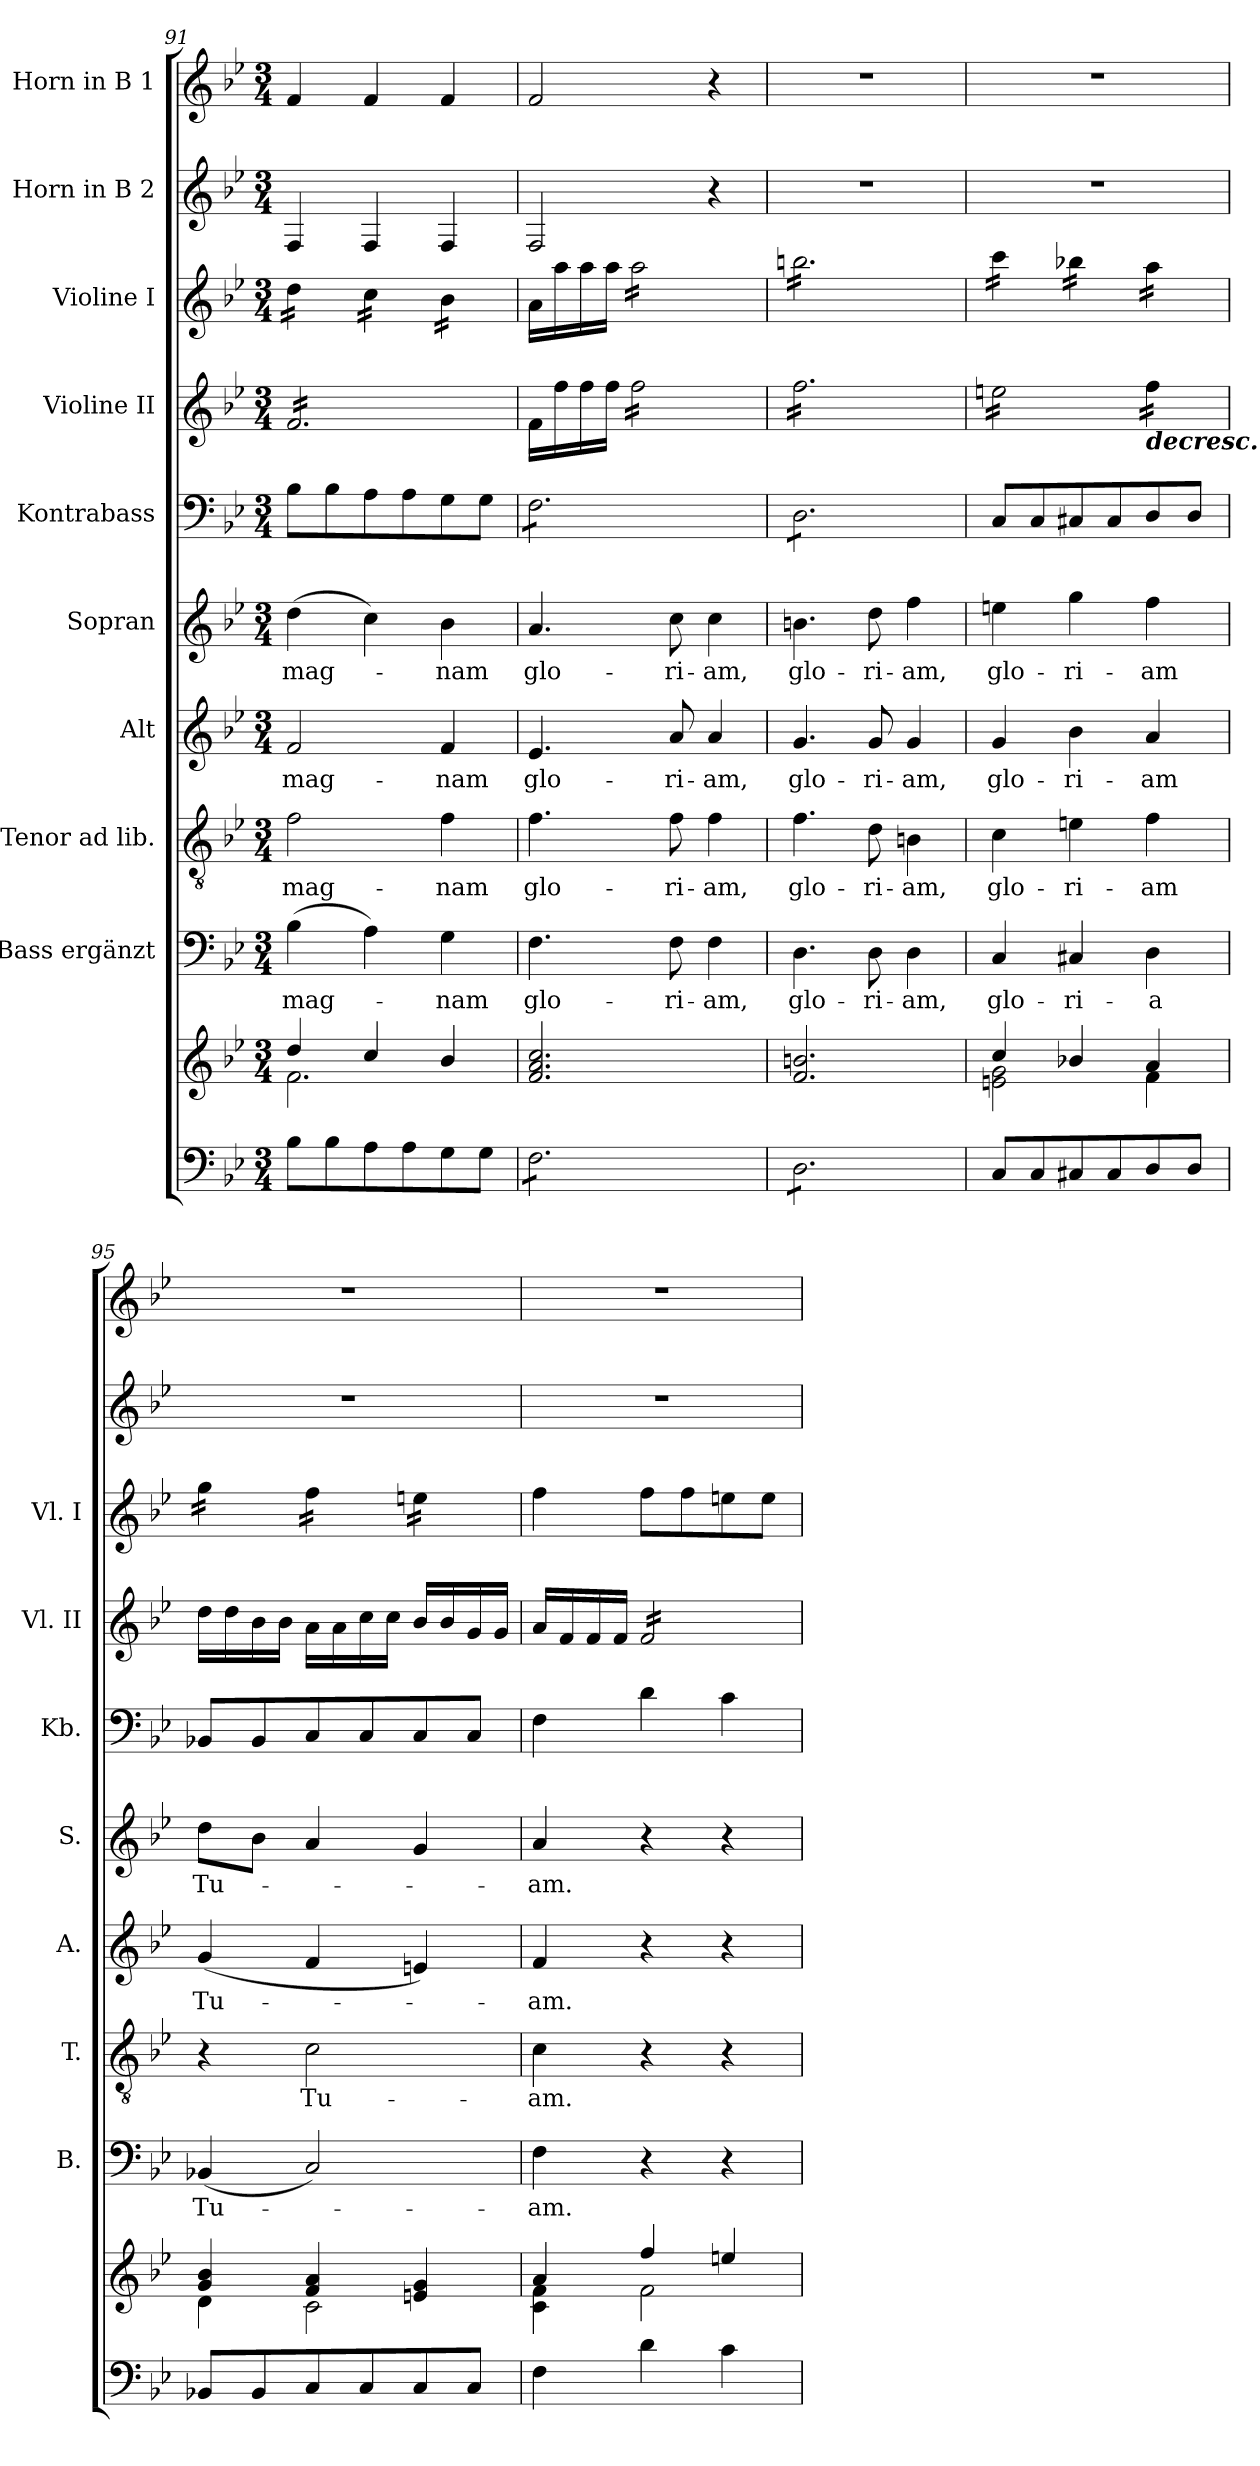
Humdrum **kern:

**kern	**kern	**kern	**text	**kern	**text	**kern	**text	**kern	**text	**kern	**kern	**kern	**kern	**kern
*part10	*part10	*part9	*part9	*part8	*part8	*part7	*part7	*part6	*part6	*part5	*part4	*part3	*part2	*part1
*staff11	*staff10	*staff9	*staff9	*staff8	*staff8	*staff7	*staff7	*staff6	*staff6	*staff5	*staff4	*staff3	*staff2	*staff1
*	*	*I"Bass ergänzt	*	*I"Tenor ad lib.	*	*I"Alt	*	*I"Sopran	*	*I"Kontrabass	*I"Violine II	*I"Violine I	*I"Horn in B 2	*I"Horn in B 1
*	*	*I'B.	*	*I'T.	*	*I'A.	*	*I'S.	*	*I'Kb.	*I'Vl. II	*I'Vl. I	*	*
*clefF4	*clefG2	*clefF4	*	*clefGv2	*	*clefG2	*	*clefG2	*	*clefF4	*clefG2	*clefG2	*clefG2	*clefG2
*	*	*	*	*	*	*	*	*	*	*ITrd7c12	*	*	*ITrd8c14	*ITrd8c14
*k[b-e-]	*k[b-e-]	*k[b-e-]	*	*k[b-e-]	*	*k[b-e-]	*	*k[b-e-]	*	*k[b-e-]	*k[b-e-]	*k[b-e-]	*k[b-e-]	*k[b-e-]
*B-:	*B-:	*B-:	*	*B-:	*	*B-:	*	*B-:	*	*B-:	*B-:	*B-:	*B-:	*B-:
*M3/4	*M3/4	*M3/4	*	*M3/4	*	*M3/4	*	*M3/4	*	*M3/4	*M3/4	*M3/4	*M3/4	*M3/4
=91	=91	=91	=91	=91	=91	=91	=91	=91	=91	=91	=91	=91	=91	=91
*	*^	*	*	*	*	*	*	*	*	*	*	*	*	*
!	!	!	!	!LO:LY:b	!	!LO:LY:b	!	!LO:LY:b	!	!LO:LY:b	!	!	!	!	!
*	*	*	*	*	*	*	*	*	*	*	*	*tremolo	*	*	*
*	*	*	*	*	*	*	*	*	*	*	*	*	*tremolo	*	*
8B-\L	4dd/	2.f\	(>4B-\	mag-	2f\	mag-	2f/	mag-	(>4dd\	mag-	8BB-\L	16f/LL	16dd\LL	4FF/	4F/
.	.	.	.	.	.	.	.	.	.	.	.	16f/	16dd\	.	.
8B-\	.	.	.	.	.	.	.	.	.	.	8BB-\	16f/	16dd\	.	.
.	.	.	.	.	.	.	.	.	.	.	.	16f/	16dd\JJ	.	.
8A\	4cc/	.	4A\)	.	.	.	.	.	4cc\)	.	8AA\	16f/	16cc\LL	4FF/	4F/
.	.	.	.	.	.	.	.	.	.	.	.	16f/	16cc\	.	.
8A\	.	.	.	.	.	.	.	.	.	.	8AA\	16f/	16cc\	.	.
.	.	.	.	.	.	.	.	.	.	.	.	16f/	16cc\JJ	.	.
!	!	!	!	!LO:LY:b	!	!LO:LY:b	!	!LO:LY:b	!	!LO:LY:b	!	!	!	!	!
8G\	4b-/	.	4G\	-nam	4f\	-nam	4f/	-nam	4b-\	-nam	8GG\	16f/	16b-\LL	4FF/	4F/
.	.	.	.	.	.	.	.	.	.	.	.	16f/	16b-\	.	.
8G\J	.	.	.	.	.	.	.	.	.	.	8GG\J	16f/	16b-\	.	.
.	.	.	.	.	.	.	.	.	.	.	.	16f/JJ	16b-\JJ	.	.
*	*	*	*	*	*	*	*	*	*	*	*	*	*Xtremolo	*	*
*	*	*	*	*	*	*	*	*	*	*	*	*Xtremolo	*	*	*
*	*v	*v	*	*	*	*	*	*	*	*	*	*	*	*	*
=92	=92	=92	=92	=92	=92	=92	=92	=92	=92	=92	=92	=92	=92	=92
!	!	!	!LO:LY:b	!	!LO:LY:b	!	!LO:LY:b	!	!LO:LY:b	!	!	!	!	!
*tremolo	*	*	*	*	*	*	*	*	*	*	*	*	*	*
*	*	*	*	*	*	*	*	*	*	*tremolo	*	*	*	*
8F\L	2.f/ 2.a/ 2.cc/	4.F\	glo-	4.f\	glo-	4.e-/	glo-	4.a/	glo-	8FF\L	16f\LL	16a\LL	2FF/	2F/
.	.	.	.	.	.	.	.	.	.	.	16ff\	16aa\	.	.
8F\	.	.	.	.	.	.	.	.	.	8FF\	16ff\	16aa\	.	.
.	.	.	.	.	.	.	.	.	.	.	16ff\JJ	16aa\JJ	.	.
*	*	*	*	*	*	*	*	*	*	*	*tremolo	*	*	*
*	*	*	*	*	*	*	*	*	*	*	*	*tremolo	*	*
8F\	.	.	.	.	.	.	.	.	.	8FF\	16ff\LL	16aa\LL	.	.
.	.	.	.	.	.	.	.	.	.	.	16ff\	16aa\	.	.
!	!	!	!LO:LY:b	!	!LO:LY:b	!	!LO:LY:b	!	!LO:LY:b	!	!	!	!	!
8F\	.	8F\	-ri-	8f\	-ri-	8a/	-ri-	8cc\	-ri-	8FF\	16ff\	16aa\	.	.
.	.	.	.	.	.	.	.	.	.	.	16ff\	16aa\	.	.
!	!	!	!LO:LY:b	!	!LO:LY:b	!	!LO:LY:b	!	!LO:LY:b	!	!	!	!	!
8F\	.	4F\	-am,	4f\	-am,	4a/	-am,	4cc\	-am,	8FF\	16ff\	16aa\	4r	4r
.	.	.	.	.	.	.	.	.	.	.	16ff\	16aa\	.	.
8F\J	.	.	.	.	.	.	.	.	.	8FF\J	16ff\	16aa\	.	.
.	.	.	.	.	.	.	.	.	.	.	16ff\JJ	16aa\JJ	.	.
=93	=93	=93	=93	=93	=93	=93	=93	=93	=93	=93	=93	=93	=93	=93
!	!	!	!LO:LY:b	!	!LO:LY:b	!	!LO:LY:b	!	!LO:LY:b	!	!	!	!	!
8D\L	2.f/ 2.bn/	4.D\	glo-	4.f\	glo-	4.g/	glo-	4.bn\	glo-	8DD\L	16ff\LL	16bbn\LL	2.r	2.r
.	.	.	.	.	.	.	.	.	.	.	16ff\	16bbn\	.	.
8D\	.	.	.	.	.	.	.	.	.	8DD\	16ff\	16bbn\	.	.
.	.	.	.	.	.	.	.	.	.	.	16ff\	16bbn\	.	.
8D\	.	.	.	.	.	.	.	.	.	8DD\	16ff\	16bbn\	.	.
.	.	.	.	.	.	.	.	.	.	.	16ff\	16bbn\	.	.
!	!	!	!LO:LY:b	!	!LO:LY:b	!	!LO:LY:b	!	!LO:LY:b	!	!	!	!	!
8D\	.	8D\	-ri-	8d\	-ri-	8g/	-ri-	8dd\	-ri-	8DD\	16ff\	16bbn\	.	.
.	.	.	.	.	.	.	.	.	.	.	16ff\	16bbn\	.	.
!	!	!	!LO:LY:b	!	!LO:LY:b	!	!LO:LY:b	!	!LO:LY:b	!	!	!	!	!
8D\	.	4D\	-am,	4Bn\	-am,	4g/	-am,	4ff\	-am,	8DD\	16ff\	16bbn\	.	.
.	.	.	.	.	.	.	.	.	.	.	16ff\	16bbn\	.	.
8D\J	.	.	.	.	.	.	.	.	.	8DD\J	16ff\	16bbn\	.	.
*	*	*	*	*	*	*	*	*	*	*Xtremolo	*	*	*	*
*Xtremolo	*	*	*	*	*	*	*	*	*	*	*	*	*	*
.	.	.	.	.	.	.	.	.	.	.	16ff\JJ	16bbn\JJ	.	.
!!LO:PB:g=z
=94	=94	=94	=94	=94	=94	=94	=94	=94	=94	=94	=94	=94	=94	=94
*	*^	*	*	*	*	*	*	*	*	*	*	*	*	*
!	!	!	!	!LO:LY:b	!	!LO:LY:b	!	!LO:LY:b	!	!LO:LY:b	!	!	!	!	!
8C/L	4cc/	2en\ 2g\	4C/	glo-	4c\	glo-	4g/	glo-	4een\	glo-	8CC/L	16een\LL	16ccc\LL	2.r	2.r
.	.	.	.	.	.	.	.	.	.	.	.	16een\	16ccc\	.	.
8C/	.	.	.	.	.	.	.	.	.	.	8CC/	16een\	16ccc\	.	.
.	.	.	.	.	.	.	.	.	.	.	.	16een\	16ccc\JJ	.	.
!	!	!	!	!LO:LY:b	!	!LO:LY:b	!	!LO:LY:b	!	!LO:LY:b	!	!	!	!	!
8C#X/	4b-X/	.	4C#X/	-ri-	4en\	-ri-	4b-\	-ri-	4gg\	-ri-	8CC#X/	16een\	16bb-X\LL	.	.
.	.	.	.	.	.	.	.	.	.	.	.	16een\	16bb-X\	.	.
8C#/	.	.	.	.	.	.	.	.	.	.	8CC#/	16een\	16bb-X\	.	.
.	.	.	.	.	.	.	.	.	.	.	.	16een\JJ	16bb-X\JJ	.	.
!	!	!	!	!	!	!	!	!	!	!	!	!LO:TX:b:Bi:t=decresc.	!	!	!
!	!	!	!	!LO:LY:b	!	!LO:LY:b	!	!LO:LY:b	!	!LO:LY:b	!	!	!	!	!
8D/	4a/	4f\	4D\	-a	4f\	-am	4a/	-am	4ff\	-am	8DD/	16ff\LL	16aa\LL	.	.
.	.	.	.	.	.	.	.	.	.	.	.	16ff\	16aa\	.	.
8D/J	.	.	.	.	.	.	.	.	.	.	8DD/J	16ff\	16aa\	.	.
.	.	.	.	.	.	.	.	.	.	.	.	16ff\JJ	16aa\JJ	.	.
*	*	*	*	*	*	*	*	*	*	*	*	*Xtremolo	*	*	*
=95	=95	=95	=95	=95	=95	=95	=95	=95	=95	=95	=95	=95	=95	=95	=95
!	!	!	!	!LO:LY:b	!	!	!	!LO:LY:b	!	!LO:LY:b	!	!	!	!	!
8BB-X/L	4g/ 4b-/	4d\	(<4BB-X/	Tu-	4r	.	(<4g/	Tu-	8dd\L	Tu-	8BBB-X/L	16dd\LL	16gg\LL	2.r	2.r
.	.	.	.	.	.	.	.	.	.	.	.	16dd\	16gg\	.	.
8BB-/	.	.	.	.	.	.	.	.	8b-\J	.	8BBB-/	16b-\	16gg\	.	.
.	.	.	.	.	.	.	.	.	.	.	.	16b-\JJ	16gg\JJ	.	.
!	!	!	!	!	!	!LO:LY:b	!	!	!	!	!	!	!	!	!
8C/	4f/ 4a/	2c\	2C/)	.	2c\	Tu-	4f/	.	4a/	.	8CC/	16a\LL	16ff\LL	.	.
.	.	.	.	.	.	.	.	.	.	.	.	16a\	16ff\	.	.
8C/	.	.	.	.	.	.	.	.	.	.	8CC/	16cc\	16ff\	.	.
.	.	.	.	.	.	.	.	.	.	.	.	16cc\JJ	16ff\JJ	.	.
8C/	4en/ 4g/	.	.	.	.	.	4en/)	.	4g/	.	8CC/	16b-/LL	16een\LL	.	.
.	.	.	.	.	.	.	.	.	.	.	.	16b-/	16een\	.	.
8C/J	.	.	.	.	.	.	.	.	.	.	8CC/J	16g/	16een\	.	.
.	.	.	.	.	.	.	.	.	.	.	.	16g/JJ	16een\JJ	.	.
*	*	*	*	*	*	*	*	*	*	*	*	*	*Xtremolo	*	*
=96	=96	=96	=96	=96	=96	=96	=96	=96	=96	=96	=96	=96	=96	=96	=96
!	!	!	!	!LO:LY:b	!	!LO:LY:b	!	!LO:LY:b	!	!LO:LY:b	!	!	!	!	!
4F\	4a/	4c\ 4f\	4F\	-am.	4c\	-am.	4f/	-am.	4a/	-am.	4FF\	16a/LL	4ff\	2.r	2.r
.	.	.	.	.	.	.	.	.	.	.	.	16f/	.	.	.
.	.	.	.	.	.	.	.	.	.	.	.	16f/	.	.	.
.	.	.	.	.	.	.	.	.	.	.	.	16f/JJ	.	.	.
*	*	*	*	*	*	*	*	*	*	*	*	*tremolo	*	*	*
4d\	4ff/	2f\	4r	.	4r	.	4r	.	4r	.	4D\	16f/LL	8ff\L	.	.
.	.	.	.	.	.	.	.	.	.	.	.	16f/	.	.	.
.	.	.	.	.	.	.	.	.	.	.	.	16f/	8ff\	.	.
.	.	.	.	.	.	.	.	.	.	.	.	16f/	.	.	.
4c\	4een/	.	4r	.	4r	.	4r	.	4r	.	4C\	16f/	8een\	.	.
.	.	.	.	.	.	.	.	.	.	.	.	16f/	.	.	.
.	.	.	.	.	.	.	.	.	.	.	.	16f/	8ee\J	.	.
.	.	.	.	.	.	.	.	.	.	.	.	16f/JJ	.	.	.
*	*	*	*	*	*	*	*	*	*	*	*	*Xtremolo	*	*	*
*	*v	*v	*	*	*	*	*	*	*	*	*	*	*	*	*
=	=	=	=	=	=	=	=	=	=	=	=	=	=	=
*-	*-	*-	*-	*-	*-	*-	*-	*-	*-	*-	*-	*-	*-	*-
